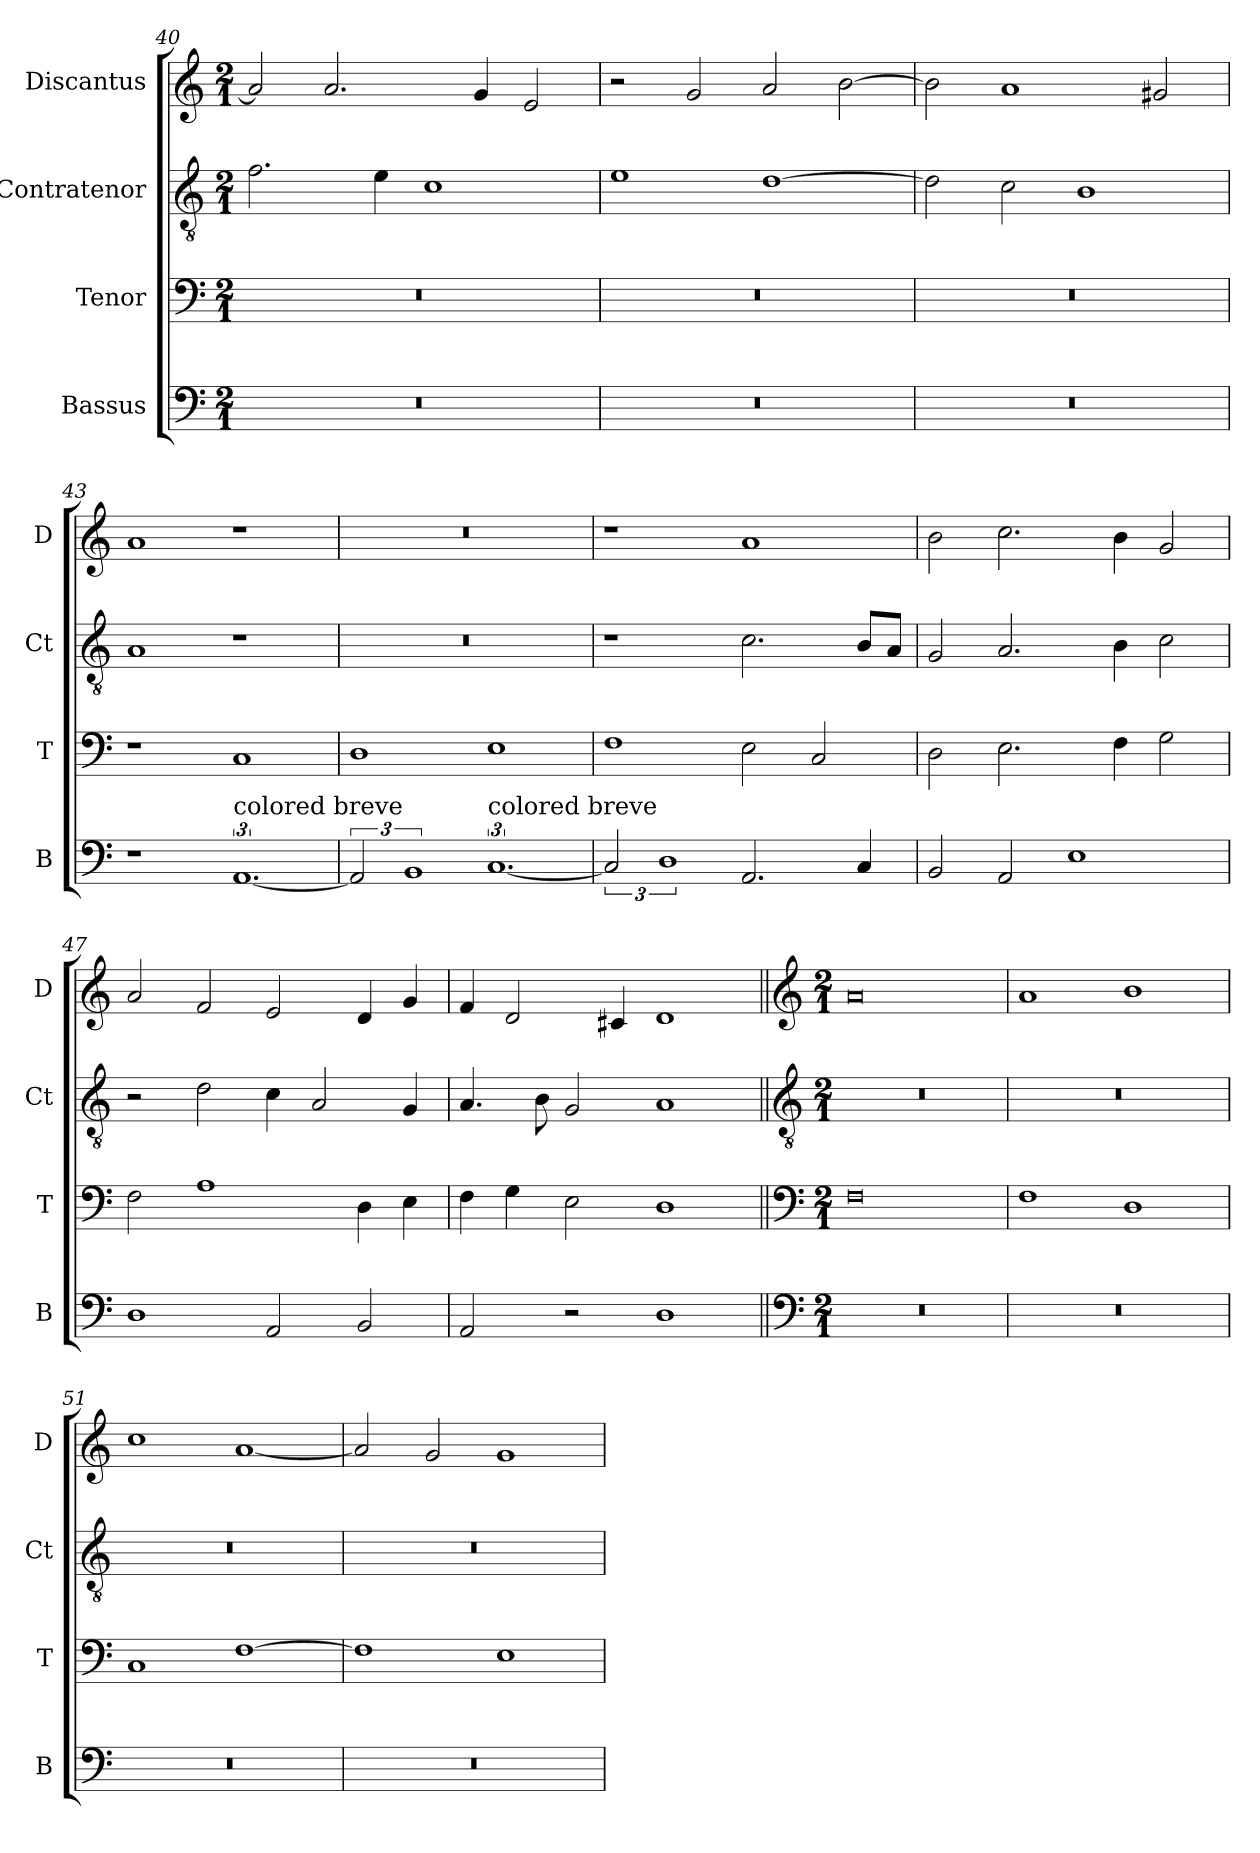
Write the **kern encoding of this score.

**kern	**kern	**kern	**kern
*part4	*part3	*part2	*part1
*staff4	*staff3	*staff2	*staff1
*I"Bassus	*I"Tenor	*I"Contratenor	*I"Discantus
*I'B	*I'T	*I'Ct	*I'D
*clefF4	*clefF4	*clefGv2	*clefG2
*k[]	*k[]	*k[]	*k[]
*M2/1	*M2/1	*M2/1	*M2/1
=40	=40	=40	=40
0r	0r	2.f\	2a/]
.	.	.	2.a/
.	.	4e\	.
.	.	1c	.
.	.	.	4g/
.	.	.	2e/
=41	=41	=41	=41
0r	0r	1e	2r
.	.	.	2g/
.	.	[1d	2a/
.	.	.	[2b\
=42	=42	=42	=42
0r	0r	2d\]	2b\]
.	.	2c\	1a
.	.	1B	.
.	.	.	2g#X/
=43	=43	=43	=43
1r	1r	1A	1a
!LO:TX:a:t=colored breve	!	!	!
[3%2.AA	1C	1r	1r
=44	=44	=44	=44
3AA/]	1D	0r	0r
3%2BB	.	.	.
!LO:TX:a:t=colored breve	!	!	!
[3%2.C	1E	.	.
=45	=45	=45	=45
3C/]	1F	1r	1r
3%2D	.	.	.
2.AA/	2E\	2.c\	1a
.	2C/	.	.
4C/	.	8B/L	.
.	.	8A/J	.
=46	=46	=46	=46
2BB/	2D\	2G/	2b\
2AA/	2.E\	2.A/	2.cc\
1E	.	.	.
.	4F\	4B\	4b\
.	2G\	2c\	2g/
=47	=47	=47	=47
1D	2F\	2r	2a/
.	1A	2d\	2f/
2AA/	.	4c\	2e/
.	.	2A/	.
2BB/	4D\	.	4d/
.	4E\	4G/	4g/
=48	=48	=48	=48
2AA/	4F\	4.A/	4f/
.	4G\	.	2d/
.	.	8B\	.
2r	2E\	2G/	.
.	.	.	4c#X/
1D	1D	1A	1d
!!LO:LB:g=z
=49||	=49||	=49||	=49||
*clefF4	*clefF4	*clefGv2	*clefG2
*k[]	*k[]	*k[]	*k[]
*M2/1	*M2/1	*M2/1	*M2/1
0r	0F	0r	0a
=50	=50	=50	=50
0r	1F	0r	1a
.	1D	.	1b
=51	=51	=51	=51
0r	1C	0r	1cc
.	[1F	.	[1a
=52	=52	=52	=52
0r	1F]	0r	2a/]
.	.	.	2g/
.	1E	.	1g
=	=	=	=
*-	*-	*-	*-
